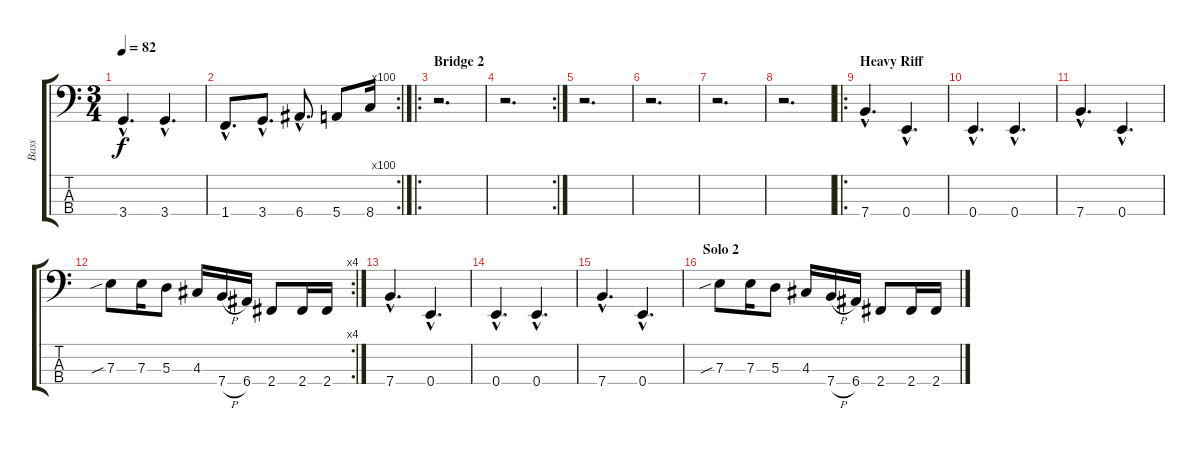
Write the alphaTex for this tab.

\track ("Bass" "Bass") {instrument electricbassfinger}
\staff {score tabs}
\tuning (G2 D2 A1 E1) {hide}
\ts (3 4)
\tempo 82
\clef f4
\ks c
3.4{hac}.4{d dy f} 3.4{hac}.4{d} |
\rc 100
1.4{hac}.8{d} 3.4{hac}.8{d} 6.4{hac}.8{d} 5.4.8 8.4.16 |
\ro
\section ("" "Bridge 2")
r.2{d} |
\rc 2
r.2{d} |
r.2{d} |
r.2{d} |
r.2{d} |
r.2{d} |
\ro
\section ("" "Heavy Riff")
7.4{hac}.4{d} 0.4{hac}.4{d} |
0.4{hac}.4{d} 0.4{hac}.4{d} |
7.4{hac}.4{d} 0.4{hac}.4{d} |
\rc 4
7.3{sib}.8 7.3.16 5.3.8 4.3.16 7.4{h}.16 6.4.16 2.4.8 2.4.16 2.4.16 |
7.4{hac}.4{d} 0.4{hac}.4{d} |
0.4{hac}.4{d} 0.4{hac}.4{d} |
7.4{hac}.4{d} 0.4{hac}.4{d} |
\section ("" "Solo 2")
7.3{sib}.8 7.3.16 5.3.8 4.3.16 7.4{h}.16 6.4.16 2.4.8 2.4.16 2.4.16
